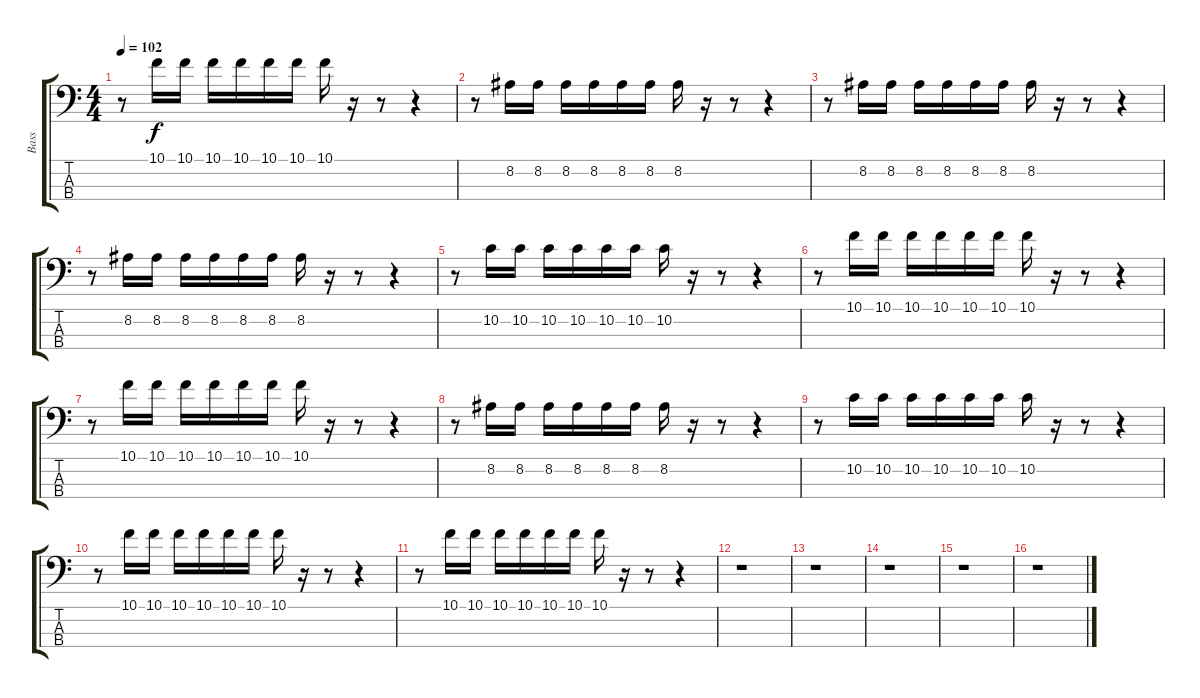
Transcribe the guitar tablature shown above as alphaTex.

\track ("Bass" "Bass") {instrument electricbassfinger}
\staff {score tabs}
\tuning (G2 D2 A1 E1) {hide}
\ts (4 4)
\tempo 102
\clef f4
\ks c
r.8{dy f} 10.1.16 10.1.16 10.1.16 10.1.16 10.1.16 10.1.16 10.1.16 r.16 r.8 r.4 |
r.8 8.2.16 8.2.16 8.2.16 8.2.16 8.2.16 8.2.16 8.2.16 r.16 r.8 r.4 |
r.8 8.2.16 8.2.16 8.2.16 8.2.16 8.2.16 8.2.16 8.2.16 r.16 r.8 r.4 |
r.8 8.2.16 8.2.16 8.2.16 8.2.16 8.2.16 8.2.16 8.2.16 r.16 r.8 r.4 |
r.8 10.2.16 10.2.16 10.2.16 10.2.16 10.2.16 10.2.16 10.2.16 r.16 r.8 r.4 |
r.8 10.1.16 10.1.16 10.1.16 10.1.16 10.1.16 10.1.16 10.1.16 r.16 r.8 r.4 |
r.8 10.1.16 10.1.16 10.1.16 10.1.16 10.1.16 10.1.16 10.1.16 r.16 r.8 r.4 |
r.8 8.2.16 8.2.16 8.2.16 8.2.16 8.2.16 8.2.16 8.2.16 r.16 r.8 r.4 |
r.8 10.2.16 10.2.16 10.2.16 10.2.16 10.2.16 10.2.16 10.2.16 r.16 r.8 r.4 |
r.8 10.1.16 10.1.16 10.1.16 10.1.16 10.1.16 10.1.16 10.1.16 r.16 r.8 r.4 |
r.8 10.1.16 10.1.16 10.1.16 10.1.16 10.1.16 10.1.16 10.1.16 r.16 r.8 r.4 |
r.1 |
r.1 |
r.1 |
r.1 |
r.1
